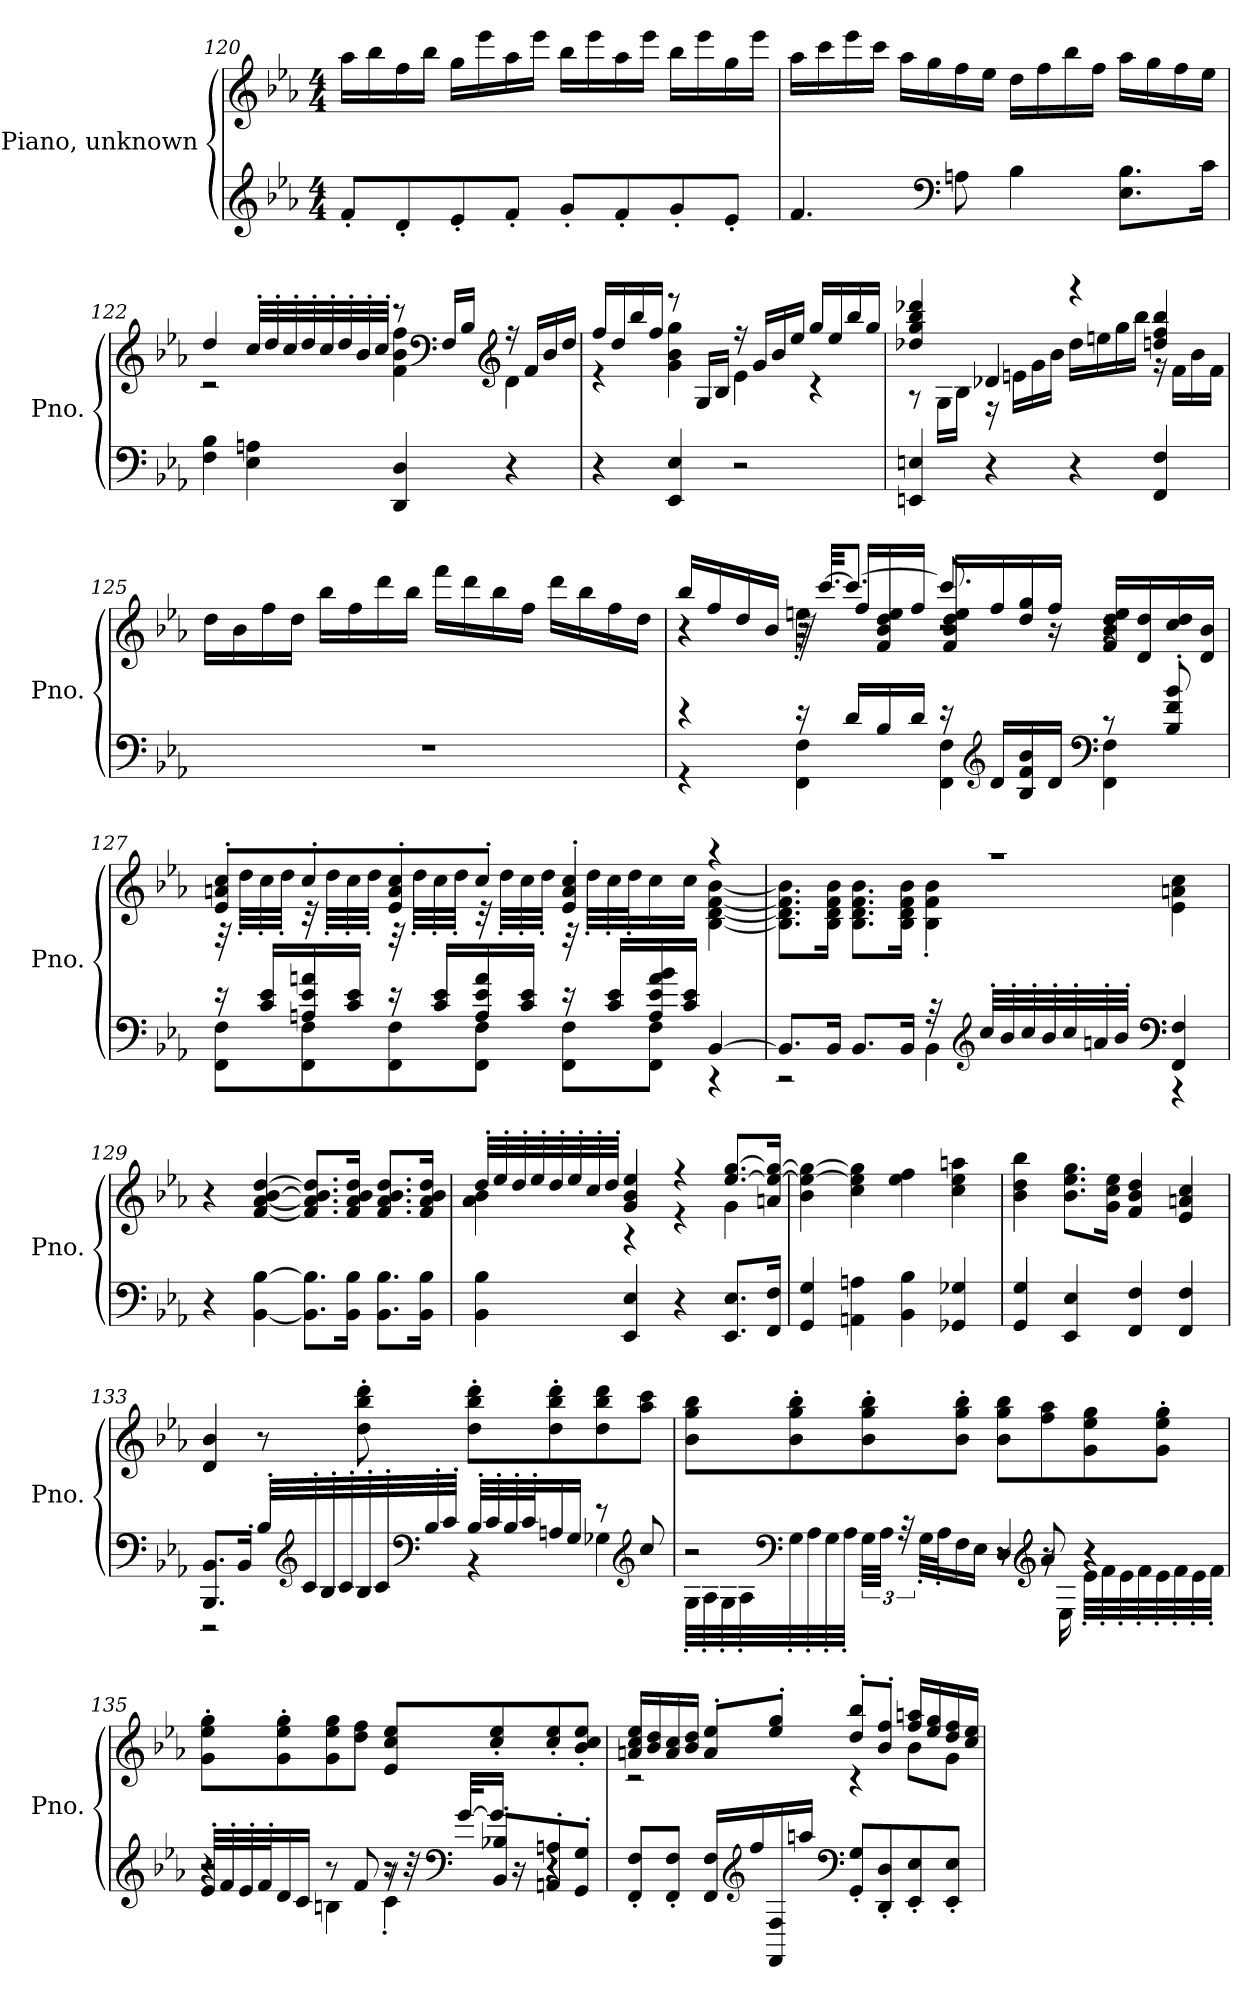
**kern	**kern
*part1	*part1
*staff2	*staff1
*I"Piano, unknown	*
*I'Pno.	*
*clefG2	*clefG2
*k[b-e-a-]	*k[b-e-a-]
*M4/4	*M4/4
=120	=120
8f'/L	16aa-\LL
.	16bb-\
8d'/	16ff\
.	16bb-\JJ
8e-'/	16gg\LL
.	16eee-\
8f'/J	16aa-\
.	16eee-\JJ
8g'/L	16bb-\LL
.	16eee-\
8f'/	16aa-\
.	16eee-\JJ
8g'/	16bb-\LL
.	16eee-\
8e-'/J	16gg\
.	16eee-\JJ
!!LO:LB:g=z
=121	=121
4.f/	16aa-\LL
.	16ccc\
.	16eee-\
.	16ccc\JJ
.	16aa-\LL
.	16gg\
*clefF4	*
8An\	16ff\
.	16ee-\JJ
4B-\	16dd\LL
.	16ff\
.	16bb-\
.	16ff\JJ
8.E-\ 8.B-\L	16aa-\LL
.	16gg\
.	16ff\
16c\Jk	16ee-\JJ
=122	=122
*	*^
4F\ 4B-\	4dd/	2r
4E-\ 4An\	32cc'/LLL	.
.	32dd'/	.
.	32cc'/	.
.	32dd'/	.
.	32cc'/	.
.	32dd'/	.
.	32b-'/	.
.	32cc'/JJJ	.
4DD/ 4D/	8r	4f\ 4b-\ 4ff\
*	*clefF4	*
.	16F/LL	.
.	16B-/JJ	.
*	*clefG2	*
4r	16r	4d\
.	16f/LL	.
.	16b-/	.
.	16dd/JJ	.
!!LO:LB:g=z	!!
=123	=123	=123
4r	16ff/LL	4r
.	16dd/	.
.	16bb-/	.
.	16ff/JJ	.
4EE-/ 4E-/	8r	4g\ 4b-\ 4gg\
.	16G/LL	.
.	16B-/JJ	.
2r	16r	4e-\
.	16g/LL	.
.	16b-/	.
.	16ee-/JJ	.
.	16gg/LL	4r
.	16ee-/	.
.	16bb-/	.
.	16gg/JJ	.
=124	=124	=124
4EEn/ 4En/	4dd-X/ 4gg/ 4bb-/ 4ddd-X/	8r
.	.	16G\LL
.	.	16B-\JJ
4r	4d-X/	16r
.	.	16en\LL
.	.	16g\
.	.	16b-\JJ
4r	4r	16dd-\LL
.	.	16een\
.	.	16gg\
.	.	16bb-\JJ
4FF/ 4F/	4ddn/ 4ff/ 4bb-/	16r
.	.	16f\LL
.	.	16b-\
.	.	16f\JJ
*	*v	*v
!!LO:LB:g=z
=125	=125
1r	16dd\LL
.	16b-\
.	16ff\
.	16dd\JJ
.	16bb-\LL
.	16ff\
.	16ddd\
.	16bb-\JJ
.	16fff\LL
.	16ddd\
.	16bb-\
.	16ff\JJ
.	16ddd\LL
.	16bb-\
.	16ff\
.	16dd\JJ
=126	=126
*^	*^
*	*	*	*^
4r	4r	4r	4r	16bb-/LL
.	.	.	.	16ff/
.	.	.	.	16dd/
.	.	.	.	16b-/JJ
16r	4FF\ 4F\	64r	4een'\	16r
.	.	[32.ccc/KKL	.	.
16d/LL	.	8.ccc/J_	.	16ff/LL
16B-/	.	.	.	16f/ 16b-/ 16dd/ 16ee/
16d/JJ	.	.	.	16ff/JJ
16r	4FF\ 4F\	8.ccc/]	2r	16f/ 16b-/ 16dd/ 16ee/LL
*clefG2	*	*	*	*
16d/LL	.	.	.	16ff/
16B-/ 16f/ 16b-/	.	.	.	16dd/ 16gg/
16d/JJ	.	16r	.	16ff/JJ
*clefF4	*	*	*	*
8r	4FF\ 4F\	4r	.	16f/ 16b-/ 16dd/ 16ee/LL
.	.	.	.	16d/ 16dd/
8B-/' 8f/' 8b-/'	.	.	.	16cc/ 16dd/
.	.	.	.	16d/ 16b-/JJ
*	*	*	*v	*v
!!LO:LB:g=z
=127	=127	=127	=127
16r	8FF\ 8F\L	8e-/' 8an/' 8cc/'L	32r
.	.	.	32dd'\LLL
16c/ 16e-/LL	.	.	32cc'\
.	.	.	32dd'\JJJ
16An/ 16e-/ 16an/	8FF\ 8F\	8cc'/	32r
.	.	.	32dd'\LLL
16c/ 16e-/JJ	.	.	32cc'\
.	.	.	32dd'\JJJ
16r	8FF\ 8F\	8e-/' 8a/' 8cc/'	32r
.	.	.	32dd'\LLL
16c/ 16e-/LL	.	.	32cc'\
.	.	.	32dd'\JJJ
16A/ 16e-/ 16a/	8FF\ 8F\J	8cc'/J	32r
.	.	.	32dd'\LLL
16c/ 16e-/JJ	.	.	32cc'\
.	.	.	32dd'\JJJ
16r	8FF\ 8F\L	4e-/' 4a/' 4cc/'	32r
.	.	.	32dd'\LLL
16c/ 16e-/LL	.	.	32cc'\
.	.	.	32dd'\J
16A/ 16e-/ 16a/ 16b-/	8FF\ 8F\J	.	16cc\
16c/ 16e-/JJ	.	.	16cc\JJ
[4BB-/	4r	4r	[4B-\ [4d\ [4f\ [4b-\
=128	=128	=128	=128
8.BB-/L]	2r	1r	8.B-\] 8.d\] 8.f\] 8.b-\]L
16BB-/Jk	.	.	16B-\ 16d\ 16f\ 16b-\Jk
8.BB-/L	.	.	8.B-\ 8.d\ 8.f\ 8.b-\L
16BB-/Jk	.	.	16B-\ 16d\ 16f\ 16b-\Jk
32r	4BB-\	.	4B-\' 4f\' 4b-\'
*clefG2	*	*	*
32cc'/LLL	.	.	.
32b-'/	.	.	.
32cc'/	.	.	.
32b-'/	.	.	.
32cc'/	.	.	.
32an'/	.	.	.
32b-'/JJJ	.	.	.
*clefF4	*	*	*
4FF/ 4F/	4r	.	4e-\ 4an\ 4cc\
*v	*v	*	*
*	*v	*v
!!LO:PB:g=z
=129	=129
4r	4r
[4BB-\ [4B-\	[4f/ [4a-/ [4b-/ [4dd/
8.BB-\] 8.B-\]L	8.f/] 8.a-/] 8.b-/] 8.dd/]L
16BB-\ 16B-\Jk	16f/ 16a-/ 16b-/ 16dd/Jk
8.BB-\ 8.B-\L	8.f/ 8.a-/ 8.b-/ 8.dd/L
16BB-\ 16B-\Jk	16f/ 16a-/ 16b-/ 16dd/Jk
=130	=130
*	*^
4BB-\ 4B-\	32dd'/LLL	4a-\ 4b-\
.	32ee-'/	.
.	32dd'/	.
.	32ee-'/	.
.	32dd'/	.
.	32ee-'/	.
.	32cc'/	.
.	32dd'/JJJ	.
4EE-/ 4E-/	4g/ 4b-/ 4ee-/	4r
4r	4r	4r
8.EE-/ 8.E-/L	[8.ee-/ [8.gg/L	4g\
16FF/ 16F/Jk	16an/ 16ee-/_ 16gg/_Jk	.
*	*v	*v
=131	=131
4GG/ 4G/	4b-\ 4ee-\_ 4gg\_
4AAn\ 4An\	4cc\ 4ee-\] 4gg\]
4BB-\ 4B-\	4ee-\ 4ff\
4GG-X/ 4G-X/	4cc\ 4ee-\ 4aan\
=132	=132
4GG/ 4G/	4b-\ 4dd\ 4bb-\
4EE-/ 4E-/	8.b-\ 8.ee-\ 8.gg\L
.	16g\ 16cc\ 16ee-\Jk
4FF/ 4F/	4f/ 4b-/ 4dd/
4FF/ 4F/	4e-/ 4an/ 4cc/
!!LO:LB:g=z
=133	=133
*^	*
8.BBB-/ 8.BB-/L	2r	4d/ 4b-/
16BB-'/Jk	.	.
32B-'/LLL	.	8r
*clefG2	*	*
32c'/	.	.
32B-'/	.	.
32c'/	.	.
32B-'/	.	8dd\' 8bb-\' 8ddd\'
32c'/	.	.
*clefF4	*	*
32B-'/	.	.
32c'/JJJ	.	.
32B-'/LLL	4r	8dd\' 8bb-\' 8ddd\'L
32c'/	.	.
32B-'/	.	.
32c'/J	.	.
16An/	.	8dd\' 8bb-\' 8ddd\'
16G/JJ	.	.
8r	4G-X\	8dd\ 8bb-\ 8ddd\
*clefG2	*	*
8cc/	.	8aa-\ 8ccc\J
!!LO:LB:g=z
=134	=134	=134
*	*^	*
2r	32G'\LLL	2r	8b-\ 8gg\ 8bb-\L
.	32A-'\	.	.
.	32G'\	.	.
.	32A-'\	.	.
*clefF4	*	*	*
.	32G'\	.	8b-\' 8gg\' 8bb-\'
.	32A-'\	.	.
.	32G'\	.	.
.	32A-'\JJJ	.	.
.	48G\LLL	.	8b-\' 8gg\' 8bb-\'
.	48A-\JJJ	.	.
.	48r	.	.
.	32G'\LLL	.	.
.	32A-'\J	.	.
.	16F\	.	8b-\' 8gg\' 8bb-\'J
.	16E-\JJ	.	.
8r	8r	4D/	8b-\ 8gg\ 8bb-\L
*clefG2	*	*	*
8a-/	16r	.	8ff\ 8aa-\
.	16E-\	.	.
4r	32e-'\LLL	4r	8g\ 8ee-\ 8gg\
.	32f'\	.	.
.	32e-'\	.	.
.	32f'\	.	.
.	32e-'\	.	8g\' 8ee-\' 8gg\'J
.	32f'\	.	.
.	32e-'\	.	.
.	32f'\JJJ	.	.
!!LO:LB:g=z
=135	=135	=135	=135
2r	4r	32e-'/LLL	8g\' 8ee-\' 8gg\'L
.	.	32f'/	.
.	.	32e-'/	.
.	.	32f'/J	.
.	.	16d/	8g\' 8ee-\' 8gg\'
.	.	16c/JJ	.
.	4Bn\	8r	8g\ 8ee-\ 8gg\
.	.	8f/	8dd\ 8ff\J
16r	4c'\	8r	8e-/ 8cc/ 8ee-/L
32r	.	.	.
*clefF4	*	*	*
[32g/KLL	.	.	.
16g/JJ]	.	8BB-/' 8B-X/'L	8cc/' 8ee-/'
16r	.	.	.
4r	4r	8AAn/' 8An/'	8cc/' 8ee-/'
.	.	8GG/' 8G/'J	8b-/' 8cc/' 8ee-/'J
*v	*v	*v	*
=136	=136
*	*^
8FF/' 8F/'L	16an/ 16cc/ 16ee-/LL	2r
.	16b-/ 16dd/	.
8FF/' 8F/'J	16a/ 16cc/	.
.	16b-/ 16dd/JJ	.
16FF/ 16F/LL	8a/' 8ee-/'L	.
*clefG2	*	*
16ff/	.	.
16FF/ 16F/	8ee-/' 8gg/'J	.
16aan/JJ	.	.
*clefF4	*	*
8GG/' 8G/'L	8dd/' 8bb-/'L	4r
8DD/' 8D/'	8b-/' 8ff/'J	.
8EE-/' 8E-/'	16ff/ 16aan/LL	8b-\L
.	16ee-/ 16gg/	.
8EE-/' 8E-/'J	16dd/ 16ff/	8g\J
.	16cc/ 16ee-/JJ	.
*	*v	*v
=	=
*-	*-
